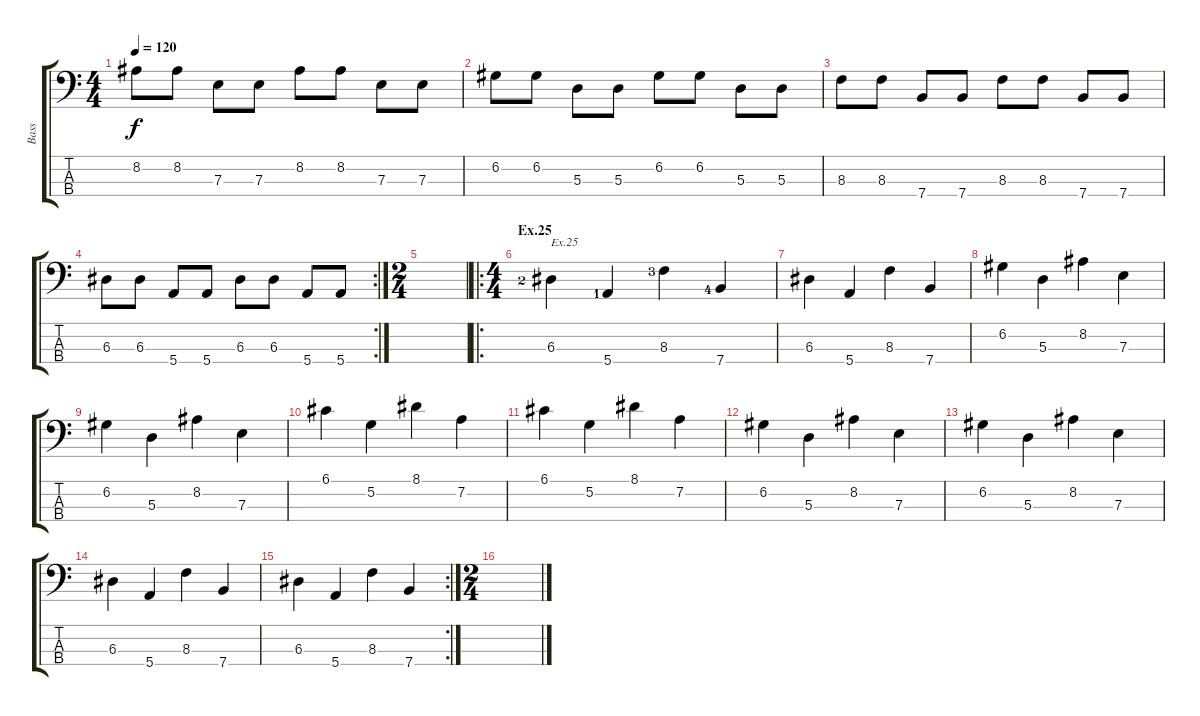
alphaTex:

\track ("Bass" "Bass") {instrument electricbassfinger}
\staff {score tabs}
\tuning (G2 D2 A1 E1) {hide}
\ts (4 4)
\tempo 120
\clef f4
\ks c
8.2.8{dy f} 8.2.8 7.3.8 7.3.8 8.2.8 8.2.8 7.3.8 7.3.8 |
6.2.8 6.2.8 5.3.8 5.3.8 6.2.8 6.2.8 5.3.8 5.3.8 |
8.3.8 8.3.8 7.4.8 7.4.8 8.3.8 8.3.8 7.4.8 7.4.8 |
\rc 2
6.3.8 6.3.8 5.4.8 5.4.8 6.3.8 6.3.8 5.4.8 5.4.8 |
\ts (2 4)
|
\ro
\ts (4 4)
\section ("" "Ex.25")
6.3{lf 3}.4{txt "Ex.25"} 5.4{lf 2}.4 8.3{lf 4}.4 7.4{lf 5}.4 |
6.3.4 5.4.4 8.3.4 7.4.4 |
6.2.4 5.3.4 8.2.4 7.3.4 |
6.2.4 5.3.4 8.2.4 7.3.4 |
6.1.4 5.2.4 8.1.4 7.2.4 |
6.1.4 5.2.4 8.1.4 7.2.4 |
6.2.4 5.3.4 8.2.4 7.3.4 |
6.2.4 5.3.4 8.2.4 7.3.4 |
6.3.4 5.4.4 8.3.4 7.4.4 |
\rc 2
6.3.4 5.4.4 8.3.4 7.4.4 |
\ts (2 4)
